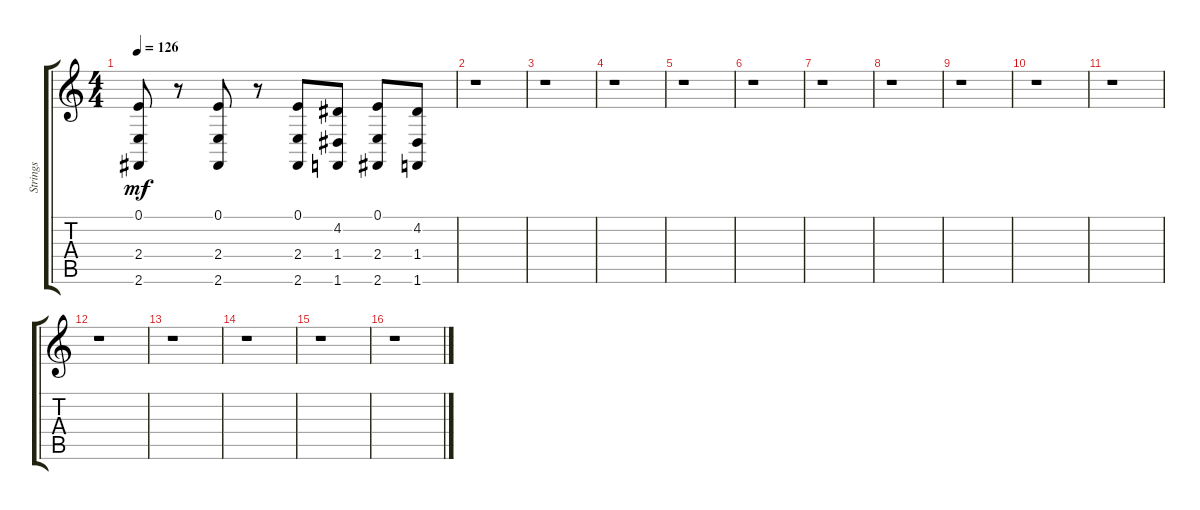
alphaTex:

\track ("Strings" "Strings") {instrument pizzicatostrings}
\staff {score tabs}
\tuning (E4 B3 G3 D3 A2 E2) {hide}
\ts (4 4)
\tempo 126
\clef g2
\ks c
(0.1 2.4 2.6).8{dy mf} r.8 (0.1 2.4 2.6).8 r.8 (0.1 2.4 2.6).8 (4.2 1.4 1.6).8 (0.1 2.4 2.6).8 (4.2 1.4 1.6).8 |
r.1 |
r.1 |
r.1 |
r.1 |
r.1 |
r.1 |
r.1 |
r.1 |
r.1 |
r.1 |
r.1 |
r.1 |
r.1 |
r.1 |
r.1
